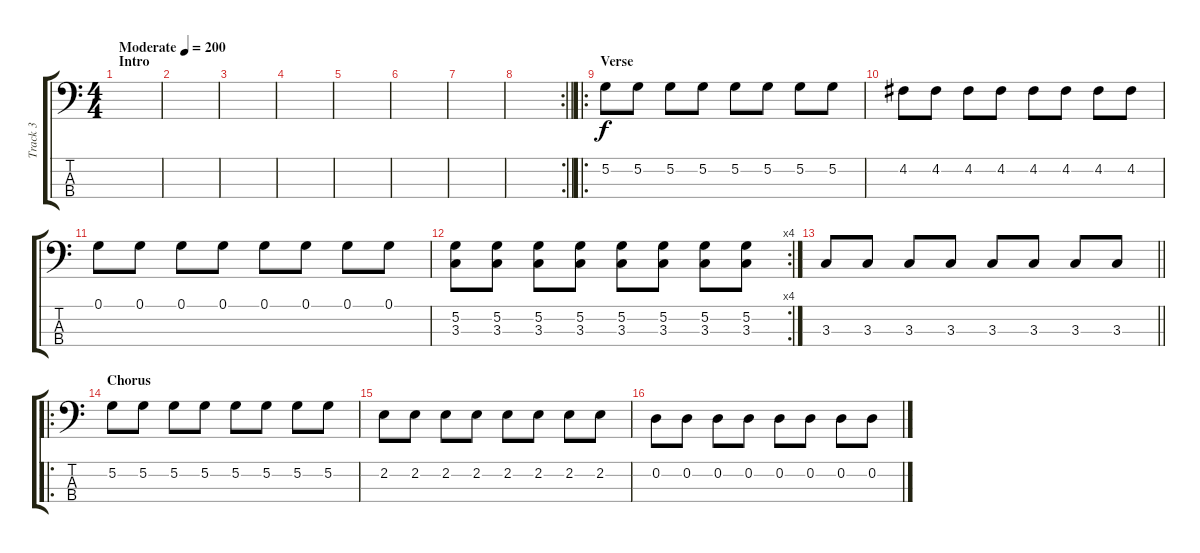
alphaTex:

\track ("Track 3" "Track 3") {instrument electricbasspick}
\staff {score tabs}
\tuning (G2 D2 A1 E1) {hide}
\ts (4 4)
\section ("" "Intro")
\tempo (200 "Moderate")
\clef f4
\ks c
|
|
|
|
|
|
|
\rc 2
\barLineRight lightlight
|
\ro
\section ("" "Verse")
5.2.8 5.2.8 5.2.8 5.2.8 5.2.8 5.2.8 5.2.8 5.2.8 |
4.2.8 4.2.8 4.2.8 4.2.8 4.2.8 4.2.8 4.2.8 4.2.8 |
0.1.8 0.1.8 0.1.8 0.1.8 0.1.8 0.1.8 0.1.8 0.1.8 |
\rc 4
(5.2 3.3).8 (5.2 3.3).8 (5.2 3.3).8 (5.2 3.3).8 (5.2 3.3).8 (5.2 3.3).8 (5.2 3.3).8 (5.2 3.3).8 |
\barLineRight lightlight
3.3.8 3.3.8 3.3.8 3.3.8 3.3.8 3.3.8 3.3.8 3.3.8 |
\ro
\section ("" "Chorus")
5.2.8 5.2.8 5.2.8 5.2.8 5.2.8 5.2.8 5.2.8 5.2.8 |
2.2.8 2.2.8 2.2.8 2.2.8 2.2.8 2.2.8 2.2.8 2.2.8 |
0.2.8 0.2.8 0.2.8 0.2.8 0.2.8 0.2.8 0.2.8 0.2.8
